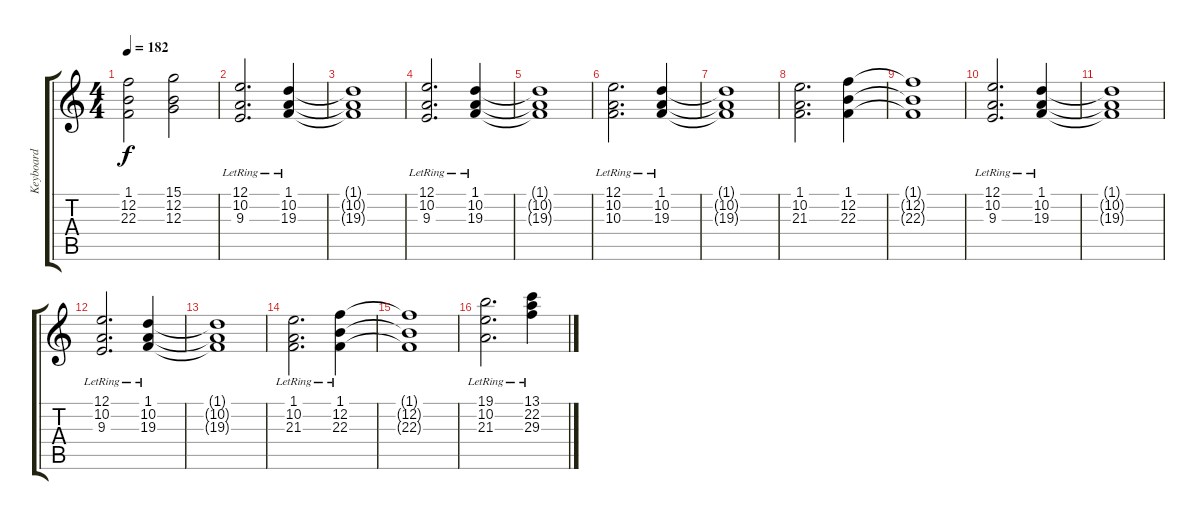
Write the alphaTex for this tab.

\track ("Keyboard" "Keyboard") {instrument fx7echoes}
\staff {score tabs}
\tuning (E4 B3 G3 D3 A2 E2) {hide}
\ts (4 4)
\tempo 182
\clef g2
\ks c
(1.1{t} 12.2{t} 22.3{t}).2{dy f} (15.1 12.2 12.3).2 |
(12.1{lr} 10.2{lr} 9.3).2{d} (1.1{lr} 10.2{lr} 19.3{lr}).4 |
(1.1{t} 10.2{t} 19.3{t}).1 |
(12.1{lr} 10.2{lr} 9.3).2{d} (1.1{lr} 10.2{lr} 19.3{lr}).4 |
(1.1{t} 10.2{t} 19.3{t}).1 |
(12.1{lr} 10.2{lr} 10.3{lr}).2{d} (1.1{lr} 10.2{lr} 19.3{lr}).4 |
(1.1{t} 10.2{t} 19.3{t}).1 |
(1.1 10.2 21.3).2{d} (1.1 12.2 22.3).4 |
(1.1{t} 12.2{t} 22.3{t}).1 |
(12.1{lr} 10.2{lr} 9.3).2{d} (1.1{lr} 10.2{lr} 19.3{lr}).4 |
(1.1{t} 10.2{t} 19.3{t}).1 |
(12.1{lr} 10.2{lr} 9.3).2{d} (1.1{lr} 10.2{lr} 19.3{lr}).4 |
(1.1{t} 10.2{t} 19.3{t}).1 |
(1.1 10.2{lr} 21.3{lr}).2{d} (1.1{lr} 12.2{lr} 22.3{lr}).4 |
(1.1{t} 12.2{t} 22.3{t}).1 |
(19.1{lr} 10.2{lr} 21.3{lr}).2{d} (13.1{lr} 22.2{lr} 29.3{lr}).4{volume 16}
